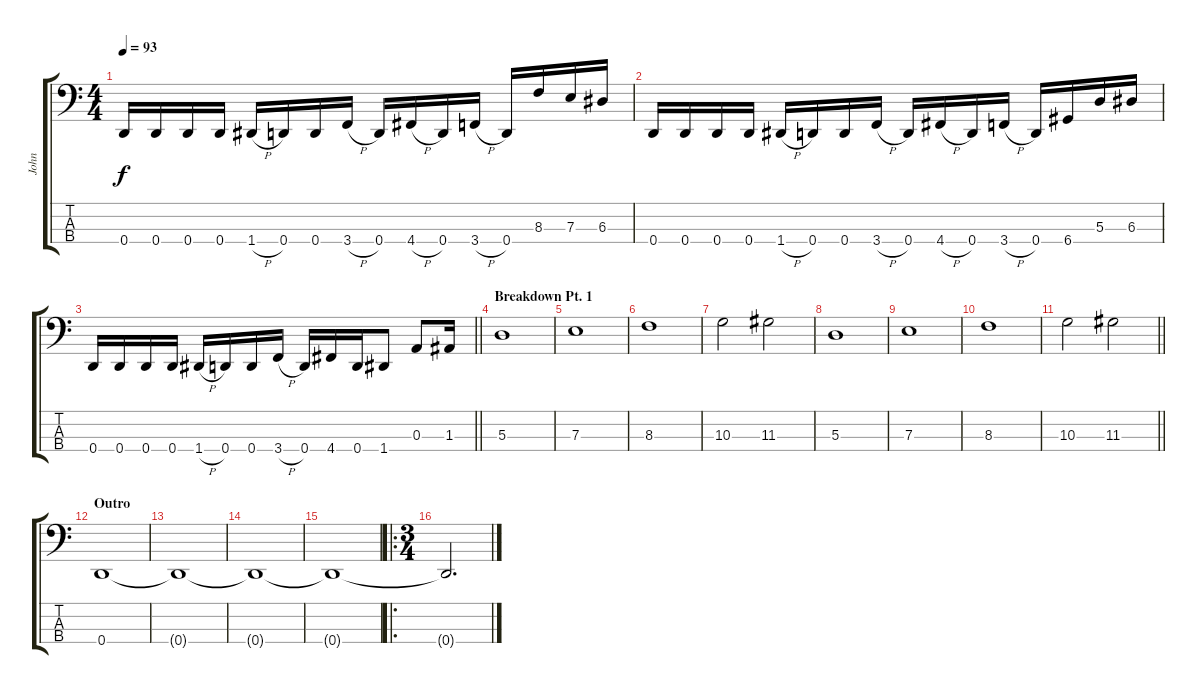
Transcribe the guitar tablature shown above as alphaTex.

\track ("John" "John") {instrument electricbasspick}
\staff {score tabs}
\tuning (G2 D2 A1 D1) {hide}
\ts (4 4)
\tempo 93
\clef f4
\ks c
0.4.16{dy f} 0.4.16 0.4.16 0.4.16 1.4{h}.16 0.4.16 0.4.16 3.4{h}.16 0.4.16 4.4{h}.16 0.4.16 3.4{h}.16 0.4.16 8.3.16 7.3.16 6.3.16 |
0.4.16 0.4.16 0.4.16 0.4.16 1.4{h}.16 0.4.16 0.4.16 3.4{h}.16 0.4.16 4.4{h}.16 0.4.16 3.4{h}.16 0.4.16 6.4.16 5.3.16 6.3.16 |
\barLineRight lightlight
0.4.16 0.4.16 0.4.16 0.4.16 1.4{h}.16 0.4.16 0.4.16 3.4{h}.16 0.4.16 4.4.16 0.4.16 1.4.8 0.3.8 1.3.16 |
\section ("" "Breakdown Pt. 1")
5.3.1 |
7.3.1 |
8.3.1 |
10.3.2 11.3.2 |
5.3.1 |
7.3.1 |
8.3.1 |
\barLineRight lightlight
10.3.2 11.3.2 |
\section ("" "Outro")
0.4.1 |
0.4{t}.1 |
0.4{t}.1 |
0.4{t}.1 |
\ro
\ts (3 4)
0.4{t}.2{d}
